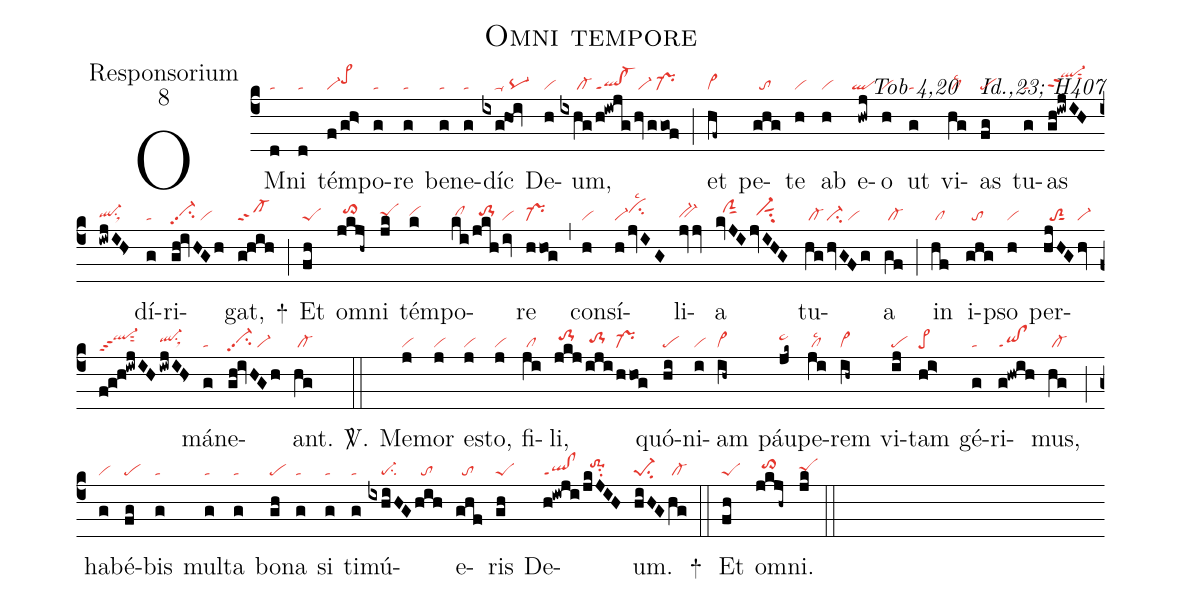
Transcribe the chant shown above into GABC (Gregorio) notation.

name:Omni tempore;
office-part:Responsorium;
mode:8;
commentary:Tob 4,20 ꝟ Id.,23; H407;
nabc-lines:1;
%%
(c4)
OM(d|ta)ni(d|ta) tém(f/gh>|vi-pe>hi)po(g|ta)re(g|ta) be(g|ta)ne(g|ta)díc(ixg!hoi|////ta-/pq-) De(h|vi)um,(ixhg|/////cl-|/h!iwjg|ql!cl-ppt1|hvggof|/vi-/pr-) (;)
et(hf~|cl~) pe(ghg|//to)te(h|vi) ab(h|vi) e(hwj|``ql)o(h|vi) ut(g|ta) vi(hg|/cllsc2)as(fg|pe) tu(g|ta)as(gh!iwjIH|ql-hkppt2sut2|iwjIH>|ql-hgsu1sux1) dí(g|ta)ri(gh!ivHGh|vi-hhpp2su2/vi)gat,(g!hih|sf-) +(;)
Et(fh|peS) om(jkjh~|//to>hi)ni(jk|peShh) tém(k|vihh)po(ki|/clhh|/jkh|//to-1hh|/iv|vi)re(hhog|pr-) (,)
con(h|vi)sí(hjvIG|vi-cihilsc2)li(jvv|bv-hg)a(kvJI|//ciGhi|jvIHG|//vi-hhsut1su2) tu(hg|/cl-|hvGFg|vi-su2/vi)a(gf|/cl-) (;)
in(hf|/cl) i(ghg|//to)pso(h|vi) per(hjHG|//toS2sut1|hv|vi-|f!g!h!iwjIH|ql-hippt3sut2|iwjIH>|ql-hhsu1sux1)má(g|ta)ne(gh!ivHGh|vi-hhpp2su2/vi-)ant.(hg|/cl-) <sp>V/</sp>.(::)
Me(j|vi)mor(j|vi) e(j|vi)sto,(j|vi) fi(ji|/cl)li,(jkj|/to-1hi|/iji|/to-1hh|/hhog|pr-) quó(hi|pe)ni(i|vi)am(ih~|cl~) páu(jk~|pe~hi)pe(ji|/cllsc2)rem(ih~|cl~) vi(ij|pe)tam(hi>|pe>) gé(g|ta)ri(g!hwih|qi!clppt1)mus,(hg|/cl-) (;)
ha(g|vi)bé(fg|pe)bis(g|ta) mul(g|ta)ta(g|ta) bo(gh|pe)na(g|ta) si(g|ta) ti(g|ta)mú(ixhiHG|////pe-su2|hih|//to)e(ghf|//to)ris(gh|peS) De(h!iwji|ql!clppt1|/jkJIH|//to-1hisu2)um.(hiHG|pe-1su2|hg|/cl-) +(::)
Et(fh|peS) om(jkjh~|//to>hi)ni.(jk|peShh) (::)
